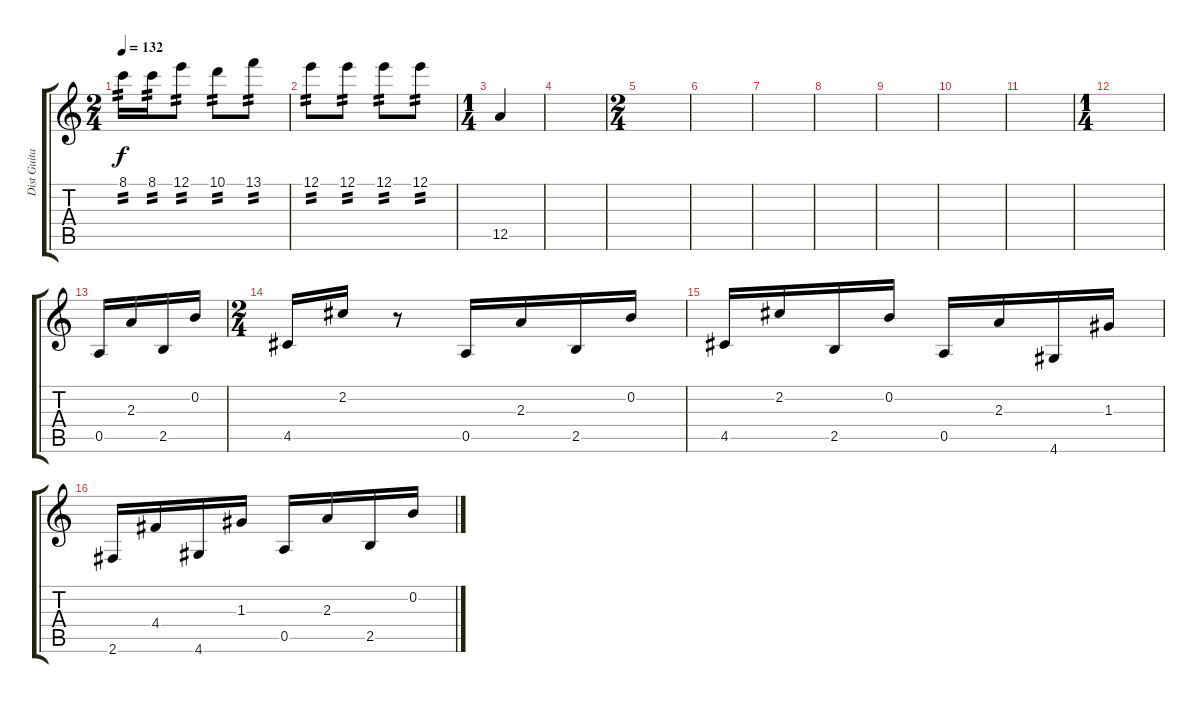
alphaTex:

\track ("Dist Guitar" "Dist Guita") {instrument overdrivenguitar}
\staff {score tabs}
\tuning (E4 B3 G3 D3 A2 E2) {hide}
\ts (2 4)
\tempo 132
\clef g2
\ks c
8.1.16{tp 2 dy f} 8.1.16{tp 2} 12.1.8{tp 2} 10.1.8{tp 2} 13.1.8{tp 2} |
12.1.8{tp 2} 12.1.8{tp 2} 12.1.8{tp 2} 12.1.8{tp 2} |
\ts (1 4)
12.5.4 |
|
\ts (2 4)
|
|
|
|
|
|
|
\ts (1 4)
|
0.5.16 2.3.16 2.5.16 0.2.16 |
\ts (2 4)
4.5.16 2.2.16 r.8 0.5.16 2.3.16 2.5.16 0.2.16 |
4.5.16 2.2.16 2.5.16 0.2.16 0.5.16 2.3.16 4.6.16 1.3.16 |
2.6.16 4.4.16 4.6.16 1.3.16 0.5.16 2.3.16 2.5.16 0.2.16
